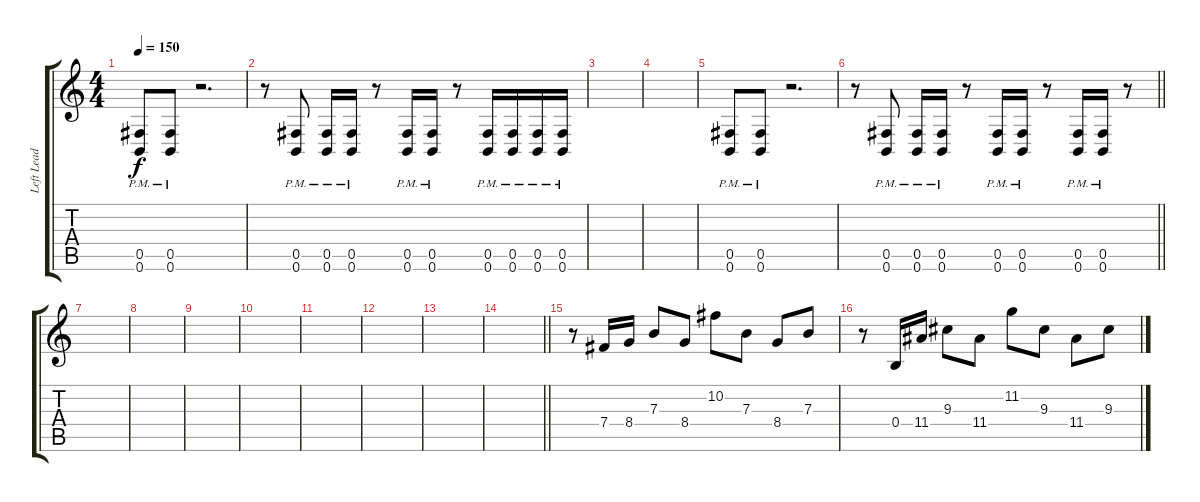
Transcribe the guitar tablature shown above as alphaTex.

\track ("Left Lead" "Left Lead") {instrument distortionguitar}
\staff {score tabs}
\tuning (Db4 Ab3 E3 B2 Gb2 B1) {hide}
\ts (4 4)
\tempo 150
\clef g2
\ks c
(0.5{pm} 0.6{pm}).8{dy f} (0.5{pm} 0.6{pm}).8 r.2{d} |
r.8 (0.5{pm} 0.6{pm}).8 (0.5{pm} 0.6{pm}).16 (0.5{pm} 0.6{pm}).16 r.8 (0.5{pm} 0.6{pm}).16 (0.5{pm} 0.6{pm}).16 r.8 (0.5{pm} 0.6{pm}).16 (0.5{pm} 0.6{pm}).16 (0.5{pm} 0.6{pm}).16 (0.5{pm} 0.6{pm}).16 |
|
|
(0.5{pm} 0.6{pm}).8 (0.5{pm} 0.6{pm}).8 r.2{d} |
\barLineRight lightlight
r.8 (0.5{pm} 0.6{pm}).8 (0.5{pm} 0.6{pm}).16 (0.5{pm} 0.6{pm}).16 r.8 (0.5{pm} 0.6{pm}).16 (0.5{pm} 0.6{pm}).16 r.8 (0.5{pm} 0.6{pm}).16 (0.5{pm} 0.6{pm}).16 r.8 |
\section ("" "")
|
|
|
|
|
|
|
\barLineRight lightlight
|
\section ("" "")
r.8 7.4.16 8.4.16 7.3.8 8.4.8 10.2.8 7.3.8 8.4.8 7.3.8 |
r.8 0.4.16 11.4.16 9.3.8 11.4.8 11.2.8 9.3.8 11.4.8 9.3.8
